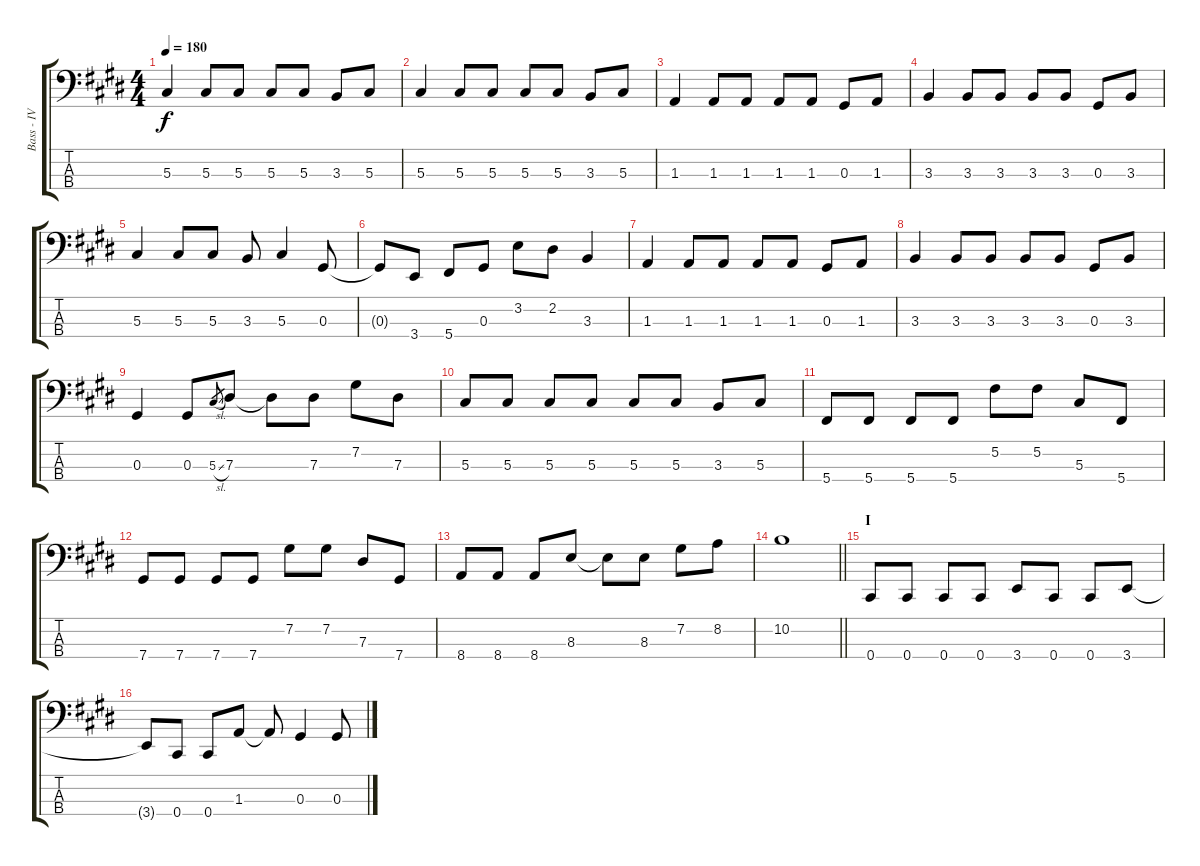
\track ("Bass - IV" "Bass - IV") {instrument electricbasspick}
\staff {score tabs}
\tuning (Gb2 Db2 Ab1 Db1) {hide}
\ts (4 4)
\tempo 180
\clef f4
\ks e
5.3.4{dy f} 5.3.8 5.3.8 5.3.8 5.3.8 3.3.8 5.3.8 |
5.3.4 5.3.8 5.3.8 5.3.8 5.3.8 3.3.8 5.3.8 |
1.3.4 1.3.8 1.3.8 1.3.8 1.3.8 0.3.8 1.3.8 |
3.3.4 3.3.8 3.3.8 3.3.8 3.3.8 0.3.8 3.3.8 |
5.3.4 5.3.8 5.3.8 3.3.8 5.3.4 0.3.8 |
0.3{t}.8 3.4.8 5.4.8 0.3.8 3.2.8 2.2.8 3.3.4 |
1.3.4 1.3.8 1.3.8 1.3.8 1.3.8 0.3.8 1.3.8 |
3.3.4 3.3.8 3.3.8 3.3.8 3.3.8 0.3.8 3.3.8 |
0.3.4 0.3.8 5.3{sl}.8{gr} 7.3.8 7.3{t}.8 7.3.8 7.2.8 7.3.8 |
5.3.8 5.3.8 5.3.8 5.3.8 5.3.8 5.3.8 3.3.8 5.3.8 |
5.4.8 5.4.8 5.4.8 5.4.8 5.2.8 5.2.8 5.3.8 5.4.8 |
7.4.8 7.4.8 7.4.8 7.4.8 7.2.8 7.2.8 7.3.8 7.4.8 |
8.4.8 8.4.8 8.4.8 8.3.8 8.3{t}.8 8.3.8 7.2.8 8.2.8 |
\barLineRight lightlight
10.2.1 |
\section ("" "I")
0.4.8 0.4.8 0.4.8 0.4.8 3.4.8 0.4.8 0.4.8 3.4.8 |
3.4{t}.8 0.4.8 0.4.8 1.3.8 1.3{t}.8 0.3.4 0.3.8
